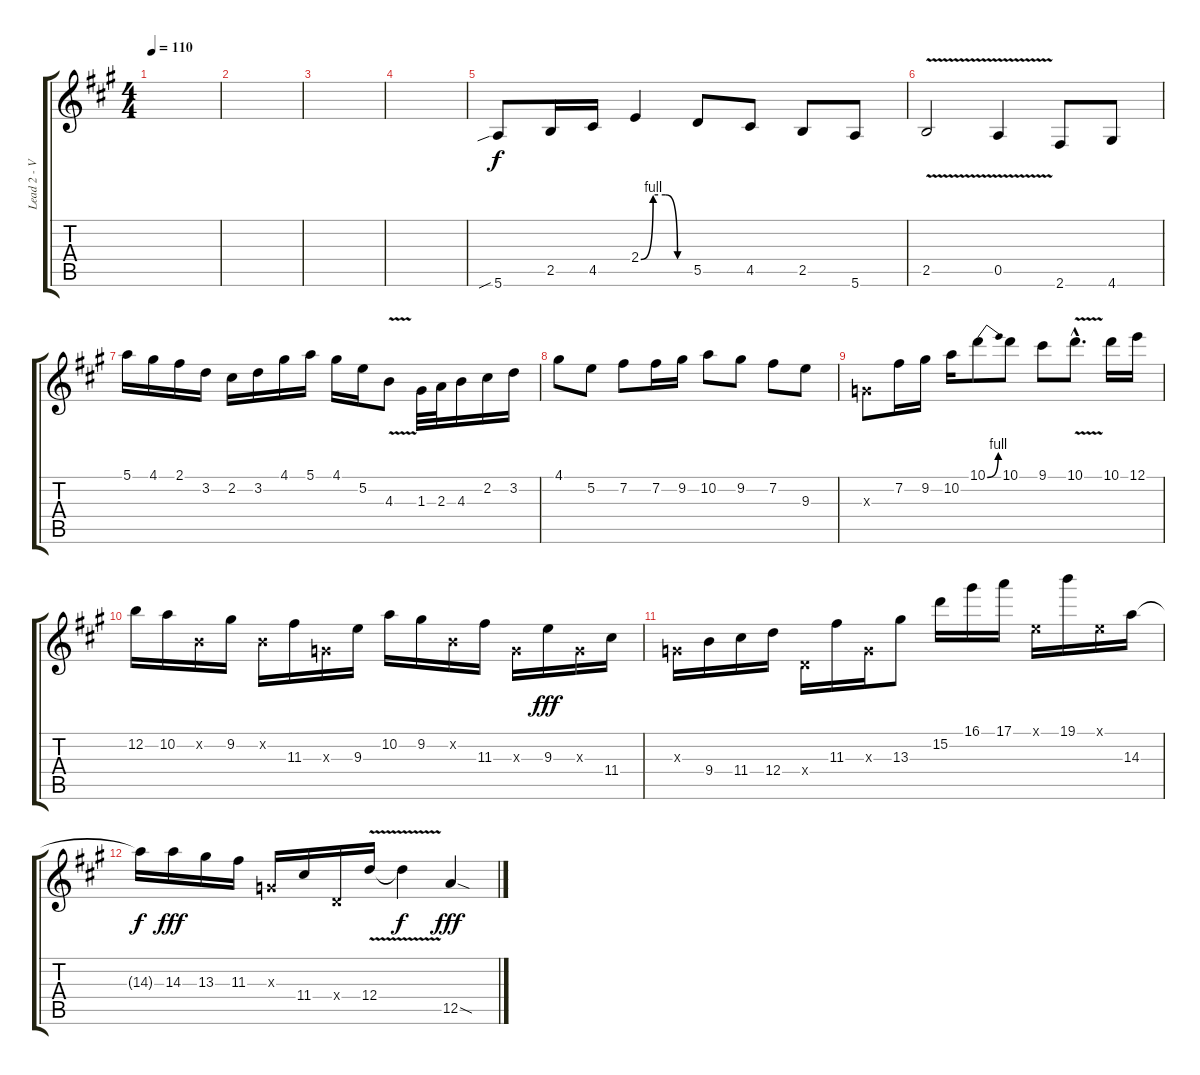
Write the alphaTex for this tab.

\track ("Lead 2 - Volume purposes only" "Lead 2 - V") {instrument distortionguitar}
\staff {score tabs}
\tuning (E4 B3 G3 D3 A2 E2) {hide}
\ts (4 4)
\tempo 110
\clef g2
\ks a
|
|
|
|
5.6{sib}.8 2.5.16 4.5.16 2.4{be (custom 0 0 15 4 30 4 45 0 60 0)}.4 5.5.8 4.5.8 2.5.8 5.6.8 |
2.5{v}.2 0.5{v}.4 2.6.8 4.6.8 |
5.1.16 4.1.16 2.1.16 3.2.16 2.2.16 3.2.16 4.1.16 5.1.16 4.1.16 5.2.16 4.3{v}.8 1.3.32 2.3.32 4.3.16 2.2.16 3.2.16 |
4.1.8 5.2.8 7.2.8 7.2.16 9.2.16 10.2.8 9.2.8 7.2.8 9.3.8 |
0.3{x}.8 7.2.16 9.2.16 10.2.16 10.1{be (bend 0 0 60 4)}.8 10.1.8 9.1.8 10.1{v hac}.8{d} 10.1.16 12.1.16 |
12.2.16 10.2.16 0.2{x}.16 9.2.16 0.2{x}.16 11.3.16 0.3{x}.16 9.3.16 10.2.16 9.2.16 0.2{x}.16 11.3.16 0.3{x}.16{dy f} 9.3.16{dy fff} 0.3{x}.16 11.4.16 |
0.3{x}.16 9.4.16 11.4.16 12.4.16 0.4{x}.16 11.3.16 0.3{x}.16 13.3.8 15.2.16 16.1.16 17.1.16 0.1{x}.16 19.1.16 0.1{x}.16 14.3.16 |
14.3{t}.16{dy f} 14.3.16{dy fff} 13.3.16 11.3.16 0.3{x}.16 11.4.16 0.4{x}.16 12.4{v}.16 12.4{t}.4{dy f} 12.5{sod}.4{dy fff}
